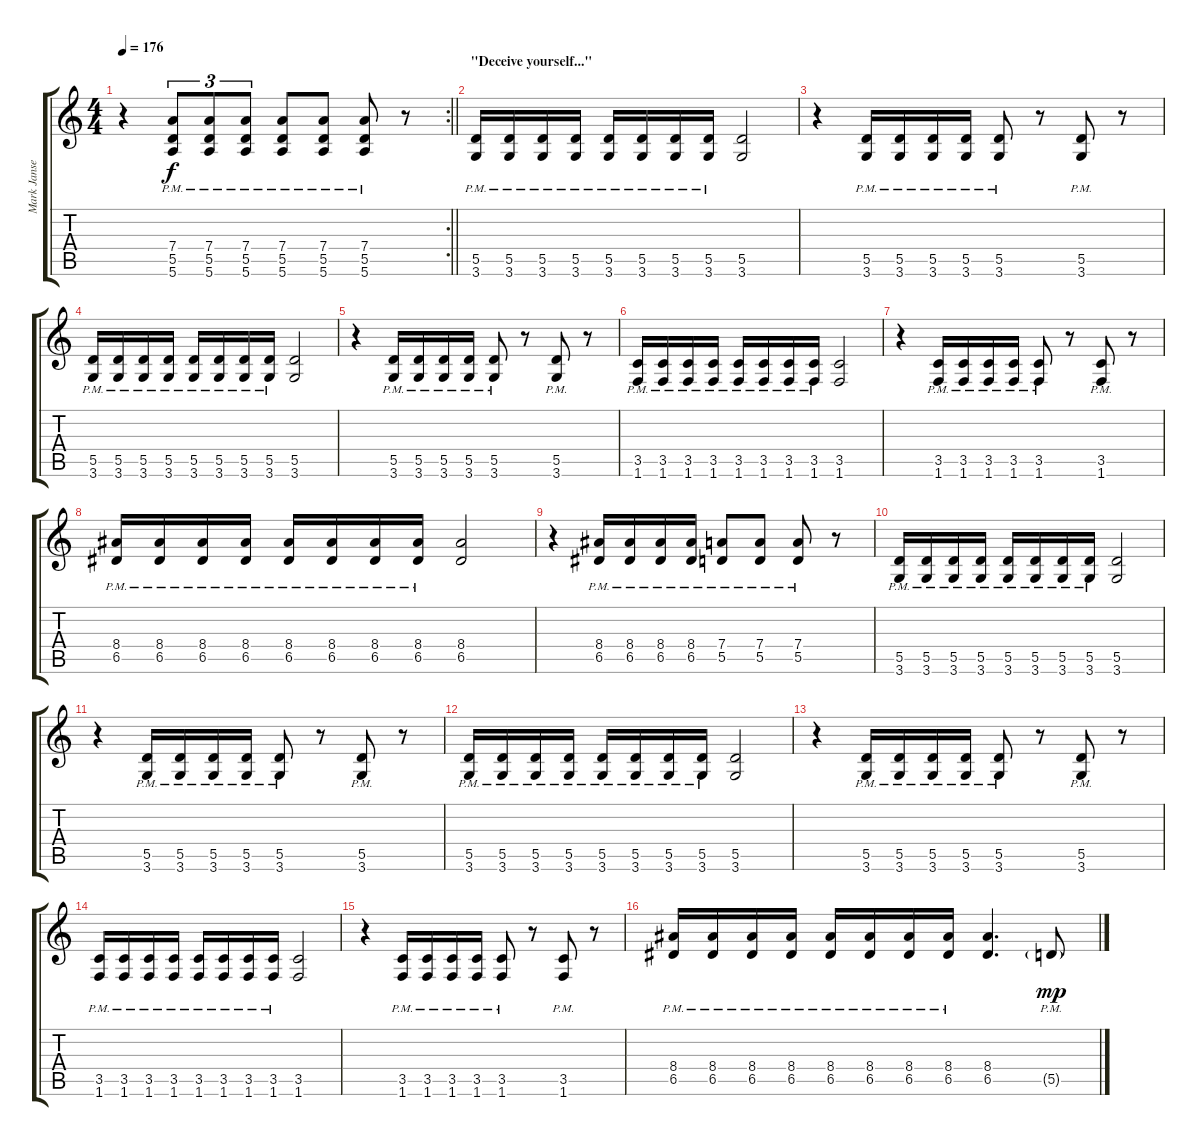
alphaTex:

\track ("Mark Jansen" "Mark Janse") {instrument distortionguitar}
\staff {score tabs}
\tuning (E4 B3 G3 D3 A2 E2) {hide}
\rc 2
\ts (4 4)
\tempo 176
\clef g2
\barLineRight lightlight
\ks c
r.4{dy f} (7.4{pm} 5.5{pm} 5.6{pm}).8{tu (3 2)} (7.4{pm} 5.5{pm} 5.6{pm}).8{tu (3 2)} (7.4{pm} 5.5{pm} 5.6{pm}).8{tu (3 2)} (7.4{pm} 5.5{pm} 5.6{pm}).8 (7.4{pm} 5.5{pm} 5.6{pm}).8 (7.4{pm} 5.5{pm} 5.6{pm}).8 r.8 |
\section ("" "\"Deceive yourself...\"")
(5.5{pm} 3.6{pm}).16 (5.5{pm} 3.6{pm}).16 (5.5{pm} 3.6{pm}).16 (5.5{pm} 3.6{pm}).16 (5.5{pm} 3.6{pm}).16 (5.5{pm} 3.6{pm}).16 (5.5{pm} 3.6{pm}).16 (5.5{pm} 3.6{pm}).16 (5.5 3.6).2 |
r.4 (5.5{pm} 3.6{pm}).16 (5.5{pm} 3.6{pm}).16 (5.5{pm} 3.6{pm}).16 (5.5{pm} 3.6{pm}).16 (5.5{pm} 3.6{pm}).8 r.8 (5.5{pm} 3.6{pm}).8 r.8 |
(5.5{pm} 3.6{pm}).16 (5.5{pm} 3.6{pm}).16 (5.5{pm} 3.6{pm}).16 (5.5{pm} 3.6{pm}).16 (5.5{pm} 3.6{pm}).16 (5.5{pm} 3.6{pm}).16 (5.5{pm} 3.6{pm}).16 (5.5{pm} 3.6{pm}).16 (5.5 3.6).2 |
r.4 (5.5{pm} 3.6{pm}).16 (5.5{pm} 3.6{pm}).16 (5.5{pm} 3.6{pm}).16 (5.5{pm} 3.6{pm}).16 (5.5{pm} 3.6{pm}).8 r.8 (5.5{pm} 3.6{pm}).8 r.8 |
(3.5{pm} 1.6{pm}).16 (3.5{pm} 1.6{pm}).16 (3.5{pm} 1.6{pm}).16 (3.5{pm} 1.6{pm}).16 (3.5{pm} 1.6{pm}).16 (3.5{pm} 1.6{pm}).16 (3.5{pm} 1.6{pm}).16 (3.5{pm} 1.6{pm}).16 (3.5 1.6).2 |
r.4 (3.5{pm} 1.6{pm}).16 (3.5{pm} 1.6{pm}).16 (3.5{pm} 1.6{pm}).16 (3.5{pm} 1.6{pm}).16 (3.5{pm} 1.6{pm}).8 r.8 (3.5{pm} 1.6{pm}).8 r.8 |
(8.4{pm} 6.5{pm}).16 (8.4{pm} 6.5{pm}).16 (8.4{pm} 6.5{pm}).16 (8.4{pm} 6.5{pm}).16 (8.4{pm} 6.5{pm}).16 (8.4{pm} 6.5{pm}).16 (8.4{pm} 6.5{pm}).16 (8.4{pm} 6.5{pm}).16 (8.4 6.5).2 |
r.4 (8.4{pm} 6.5{pm}).16 (8.4{pm} 6.5{pm}).16 (8.4{pm} 6.5{pm}).16 (8.4{pm} 6.5{pm}).16 (7.4{pm} 5.5{pm}).8 (7.4{pm} 5.5{pm}).8 (7.4{pm} 5.5{pm}).8 r.8 |
(5.5{pm} 3.6{pm}).16 (5.5{pm} 3.6{pm}).16 (5.5{pm} 3.6{pm}).16 (5.5{pm} 3.6{pm}).16 (5.5{pm} 3.6{pm}).16 (5.5{pm} 3.6{pm}).16 (5.5{pm} 3.6{pm}).16 (5.5{pm} 3.6{pm}).16 (5.5 3.6).2 |
r.4 (5.5{pm} 3.6{pm}).16 (5.5{pm} 3.6{pm}).16 (5.5{pm} 3.6{pm}).16 (5.5{pm} 3.6{pm}).16 (5.5{pm} 3.6{pm}).8 r.8 (5.5{pm} 3.6{pm}).8 r.8 |
(5.5{pm} 3.6{pm}).16 (5.5{pm} 3.6{pm}).16 (5.5{pm} 3.6{pm}).16 (5.5{pm} 3.6{pm}).16 (5.5{pm} 3.6{pm}).16 (5.5{pm} 3.6{pm}).16 (5.5{pm} 3.6{pm}).16 (5.5{pm} 3.6{pm}).16 (5.5 3.6).2 |
r.4 (5.5{pm} 3.6{pm}).16 (5.5{pm} 3.6{pm}).16 (5.5{pm} 3.6{pm}).16 (5.5{pm} 3.6{pm}).16 (5.5{pm} 3.6{pm}).8 r.8 (5.5{pm} 3.6{pm}).8 r.8 |
(3.5{pm} 1.6{pm}).16 (3.5{pm} 1.6{pm}).16 (3.5{pm} 1.6{pm}).16 (3.5{pm} 1.6{pm}).16 (3.5{pm} 1.6{pm}).16 (3.5{pm} 1.6{pm}).16 (3.5{pm} 1.6{pm}).16 (3.5{pm} 1.6{pm}).16 (3.5 1.6).2 |
r.4 (3.5{pm} 1.6{pm}).16 (3.5{pm} 1.6{pm}).16 (3.5{pm} 1.6{pm}).16 (3.5{pm} 1.6{pm}).16 (3.5{pm} 1.6{pm}).8 r.8 (3.5{pm} 1.6{pm}).8 r.8 |
(8.4{pm} 6.5{pm}).16 (8.4{pm} 6.5{pm}).16 (8.4{pm} 6.5{pm}).16 (8.4{pm} 6.5{pm}).16 (8.4{pm} 6.5{pm}).16 (8.4{pm} 6.5{pm}).16 (8.4{pm} 6.5{pm}).16 (8.4{pm} 6.5{pm}).16 (8.4 6.5).4{d} 5.5{g pm}.8{dy mp}
